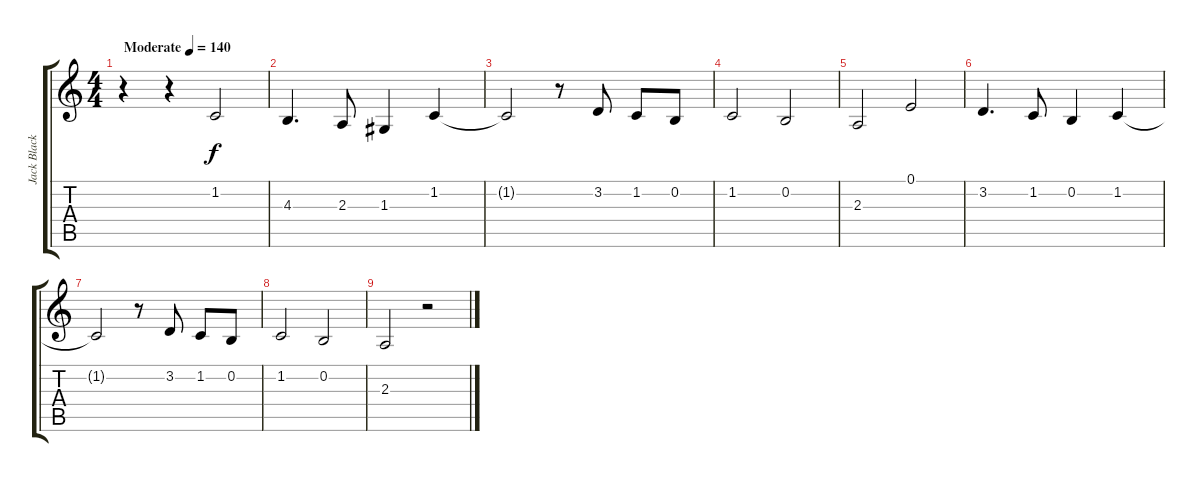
\track ("Jack Black humming" "Jack Black") {instrument flute}
\staff {score tabs}
\tuning (E4 B3 G3 D3 A2 E2) {hide}
\ts (4 4)
\tempo (140 "Moderate")
\clef g2
\ks c
r.4{dy f instrument flute} r.4 1.2.2 |
4.3.4{d} 2.3.8 1.3.4 1.2.4 |
1.2{t}.2 r.8 3.2.8 1.2.8 0.2.8 |
1.2.2 0.2.2 |
2.3.2 0.1.2 |
3.2.4{d} 1.2.8 0.2.4 1.2.4 |
1.2{t}.2 r.8 3.2.8 1.2.8 0.2.8 |
1.2.2 0.2.2 |
2.3.2 r.2
